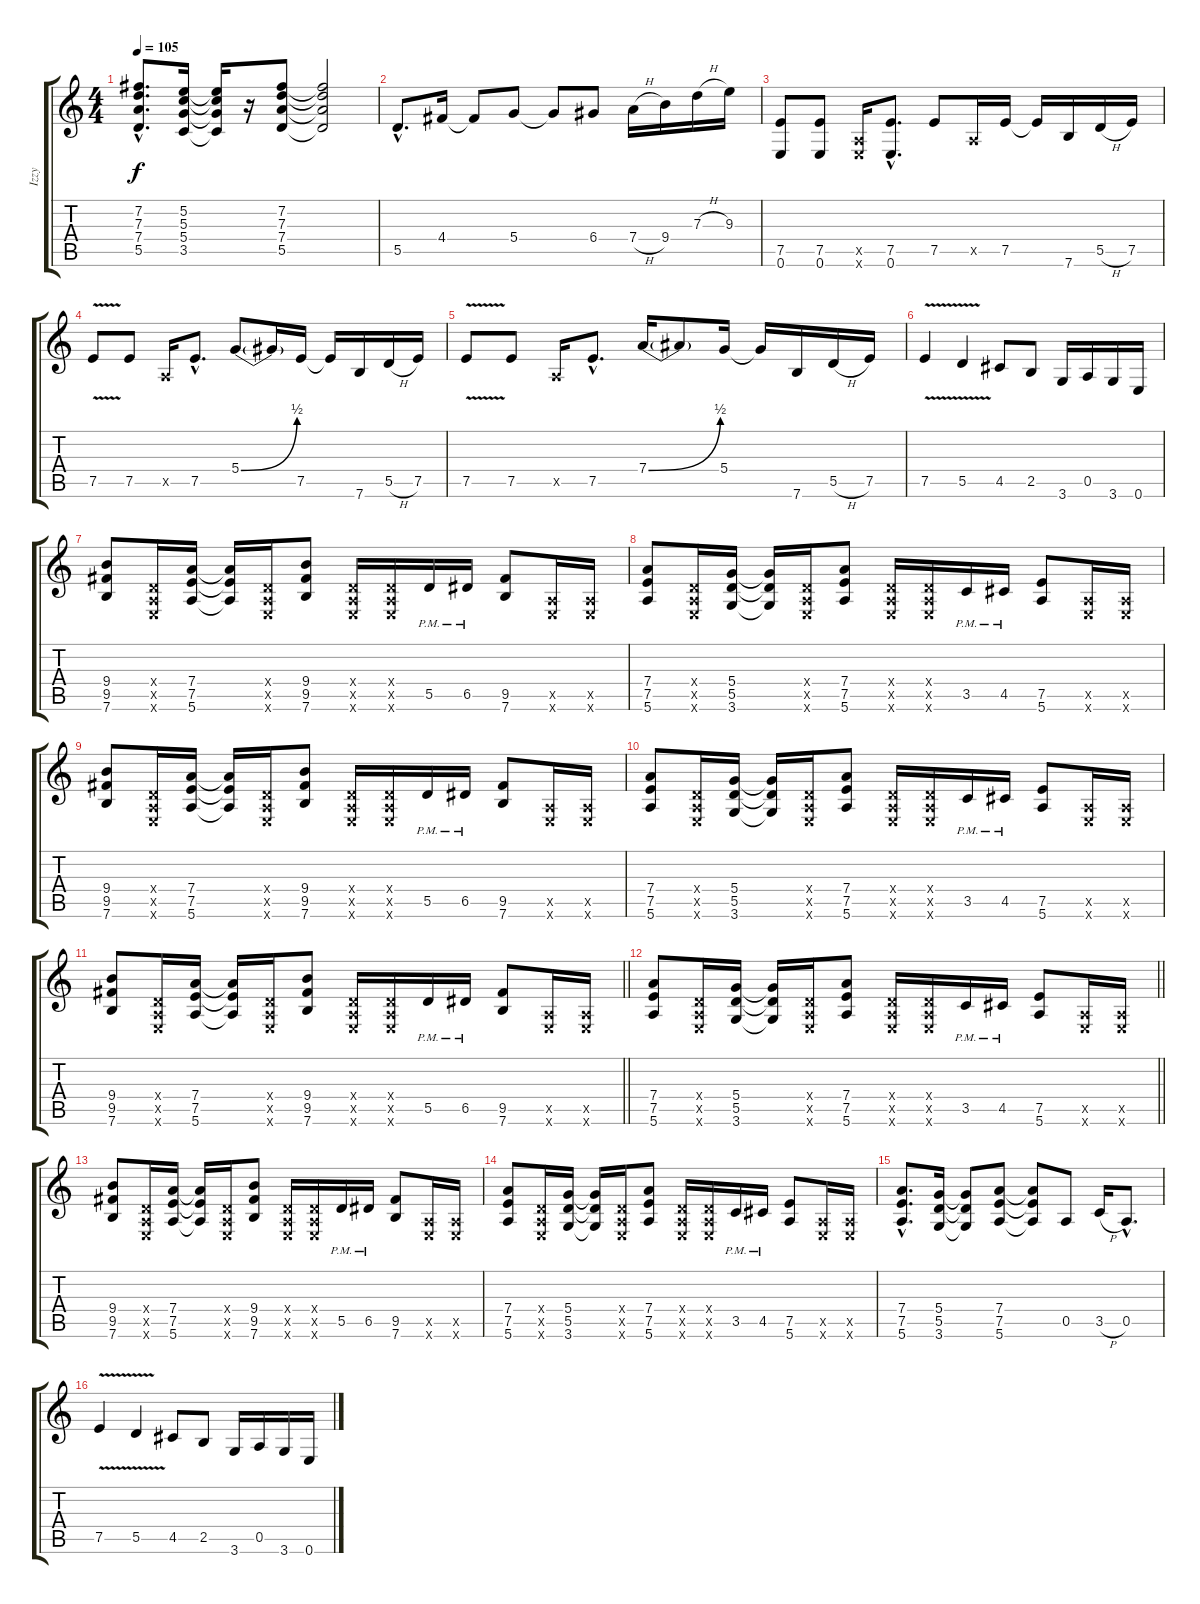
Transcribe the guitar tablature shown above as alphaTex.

\track ("Izzy" "Izzy") {instrument electricguitarclean}
\staff {score tabs}
\tuning (E4 B3 G3 D3 A2 E2) {hide}
\ts (4 4)
\tempo 105
\clef g2
\ks c
(7.2{hac} 7.3{hac} 7.4{hac} 5.5{hac}).8{d dy f} (5.2 5.3 5.4 3.5).16 (5.2{t} 5.3{t} 5.4{t} 3.5{t}).16 r.16 (7.2 7.3 7.4 5.5).8 (7.2{t} 7.3{t} 7.4{t} 5.5{t}).2 |
5.5{hac}.8{d} 4.4.16 4.4{t}.8 5.4.8 5.4{t}.8 6.4.8 7.4{h}.16 9.4.16 7.3{h}.16 9.3.16 |
(7.5 0.6).8 (7.5 0.6).8 (0.5{x} 0.6{x}).16 (7.5{hac} 0.6{hac}).8{d} 7.5.8 0.5{x}.16 7.5.16 7.5{t}.16 7.6.16 5.5{h}.16 7.5.16 |
7.5{v}.8 7.5.8 0.5{x}.16 7.5{hac}.8{d} 5.4{be (bend 0 0 60 2)}.8 5.4{t}.16 7.5.16 7.5{t}.16 7.6.16 5.5{h}.16 7.5.16 |
7.5{v}.8 7.5.8 0.5{x}.16 7.5{hac}.8{d} 7.4{be (bend 0 0 60 2)}.16 7.4{t}.8 5.4.16 5.4{t}.16 7.6.16 5.5{h}.16 7.5.16 |
7.5{v}.4 5.5{v}.4 4.5.8 2.5.8 3.6.16 0.5.16 3.6.16 0.6.16 |
(9.4 9.5 7.6).8 (0.4{x} 0.5{x} 0.6{x}).16 (7.4 7.5 5.6).16 (7.4{t} 7.5{t} 5.6{t}).16 (0.4{x} 0.5{x} 0.6{x}).16 (9.4 9.5 7.6).8 (0.4{x} 0.5{x} 0.6{x}).16 (0.4{x} 0.5{x} 0.6{x}).16 5.5{pm}.16 6.5{pm}.16 (9.5 7.6).8 (0.5{x} 0.6{x}).16 (0.5{x} 0.6{x}).16 |
(7.4 7.5 5.6).8 (0.4{x} 0.5{x} 0.6{x}).16 (5.4 5.5 3.6).16 (5.4{t} 5.5{t} 3.6{t}).16 (0.4{x} 0.5{x} 0.6{x}).16 (7.4 7.5 5.6).8 (0.4{x} 0.5{x} 0.6{x}).16 (0.4{x} 0.5{x} 0.6{x}).16 3.5{pm}.16 4.5{pm}.16 (7.5 5.6).8 (0.5{x} 0.6{x}).16 (0.5{x} 0.6{x}).16 |
(9.4 9.5 7.6).8 (0.4{x} 0.5{x} 0.6{x}).16 (7.4 7.5 5.6).16 (7.4{t} 7.5{t} 5.6{t}).16 (0.4{x} 0.5{x} 0.6{x}).16 (9.4 9.5 7.6).8 (0.4{x} 0.5{x} 0.6{x}).16 (0.4{x} 0.5{x} 0.6{x}).16 5.5{pm}.16 6.5{pm}.16 (9.5 7.6).8 (0.5{x} 0.6{x}).16 (0.5{x} 0.6{x}).16 |
(7.4 7.5 5.6).8 (0.4{x} 0.5{x} 0.6{x}).16 (5.4 5.5 3.6).16 (5.4{t} 5.5{t} 3.6{t}).16 (0.4{x} 0.5{x} 0.6{x}).16 (7.4 7.5 5.6).8 (0.4{x} 0.5{x} 0.6{x}).16 (0.4{x} 0.5{x} 0.6{x}).16 3.5{pm}.16 4.5{pm}.16 (7.5 5.6).8 (0.5{x} 0.6{x}).16 (0.5{x} 0.6{x}).16 |
\barLineRight lightlight
(9.4 9.5 7.6).8 (0.4{x} 0.5{x} 0.6{x}).16 (7.4 7.5 5.6).16 (7.4{t} 7.5{t} 5.6{t}).16 (0.4{x} 0.5{x} 0.6{x}).16 (9.4 9.5 7.6).8 (0.4{x} 0.5{x} 0.6{x}).16 (0.4{x} 0.5{x} 0.6{x}).16 5.5{pm}.16 6.5{pm}.16 (9.5 7.6).8 (0.5{x} 0.6{x}).16 (0.5{x} 0.6{x}).16 |
\barLineRight lightlight
(7.4 7.5 5.6).8 (0.4{x} 0.5{x} 0.6{x}).16 (5.4 5.5 3.6).16 (5.4{t} 5.5{t} 3.6{t}).16 (0.4{x} 0.5{x} 0.6{x}).16 (7.4 7.5 5.6).8 (0.4{x} 0.5{x} 0.6{x}).16 (0.4{x} 0.5{x} 0.6{x}).16 3.5{pm}.16 4.5{pm}.16 (7.5 5.6).8 (0.5{x} 0.6{x}).16 (0.5{x} 0.6{x}).16 |
(9.4 9.5 7.6).8 (0.4{x} 0.5{x} 0.6{x}).16 (7.4 7.5 5.6).16 (7.4{t} 7.5{t} 5.6{t}).16 (0.4{x} 0.5{x} 0.6{x}).16 (9.4 9.5 7.6).8 (0.4{x} 0.5{x} 0.6{x}).16 (0.4{x} 0.5{x} 0.6{x}).16 5.5{pm}.16 6.5{pm}.16 (9.5 7.6).8 (0.5{x} 0.6{x}).16 (0.5{x} 0.6{x}).16 |
(7.4 7.5 5.6).8 (0.4{x} 0.5{x} 0.6{x}).16 (5.4 5.5 3.6).16 (5.4{t} 5.5{t} 3.6{t}).16 (0.4{x} 0.5{x} 0.6{x}).16 (7.4 7.5 5.6).8 (0.4{x} 0.5{x} 0.6{x}).16 (0.4{x} 0.5{x} 0.6{x}).16 3.5{pm}.16 4.5{pm}.16 (7.5 5.6).8 (0.5{x} 0.6{x}).16 (0.5{x} 0.6{x}).16 |
(7.4{hac} 7.5{hac} 5.6{hac}).8{d} (5.4 5.5 3.6).16 (5.4{t} 5.5{t} 3.6{t}).8 (7.4 7.5 5.6).8 (7.4{t} 7.5{t} 5.6{t}).8 0.5.8 3.5{h}.16 0.5{hac}.8{d} |
7.5{v}.4 5.5{v}.4 4.5.8 2.5.8 3.6.16 0.5.16 3.6.16 0.6.16
